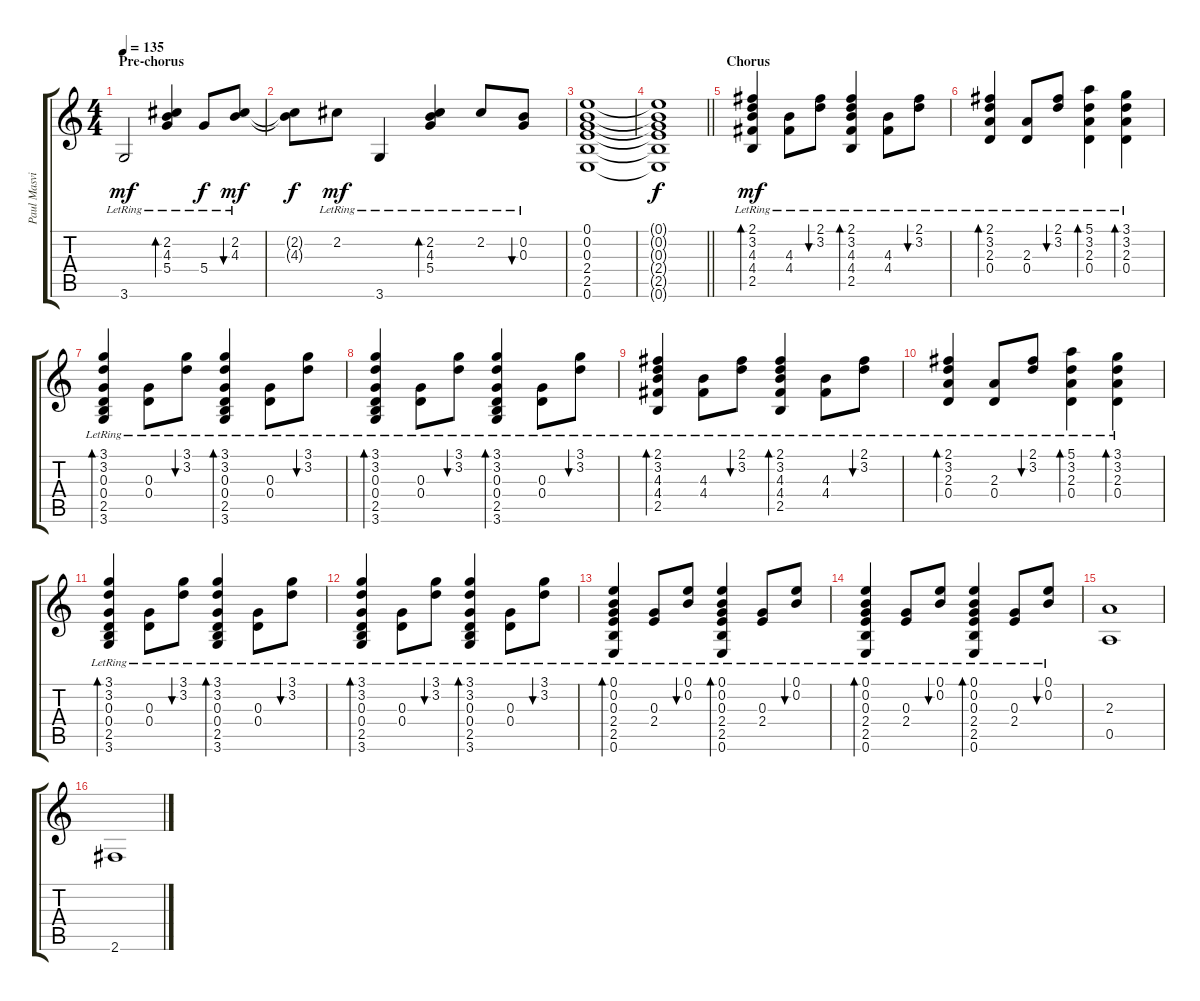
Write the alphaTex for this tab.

\track ("Paul Masvidal" "Paul Masvi") {instrument acousticguitarsteel}
\staff {score tabs}
\tuning (E4 B3 G3 D3 A2 E2) {hide}
\ts (4 4)
\section ("" "Pre-chorus")
\tempo 135
\clef g2
\ks c
3.6{lr}.2{dy mf} (2.2{lr} 4.3{lr} 5.4{lr}).4{bd 120} 5.4{lr}.8{dy f} (2.2{lr} 4.3{lr}).8{bu 120 dy mf} |
(2.2{t} 4.3{t}).8{dy f} 2.2{lr}.8{dy mf} 3.6{lr}.4 (2.2{lr} 4.3{lr} 5.4{lr}).4{bd 120} 2.2{lr}.8 (0.2{lr} 0.3{lr}).8{bu 120} |
(0.1 0.2 0.3 2.4 2.5 0.6).1 |
\barLineRight lightlight
(0.1{t} 0.2{t} 0.3{t} 2.4{t} 2.5{t} 0.6{t}).1{dy f} |
\section ("" "Chorus")
(2.1{lr} 3.2{lr} 4.3{lr} 4.4{lr} 2.5{lr}).4{bd 60 dy mf} (4.3{lr} 4.4{lr}).8 (2.1{lr} 3.2{lr}).8{bu 120} (2.1{lr} 3.2{lr} 4.3{lr} 4.4{lr} 2.5{lr}).4{bd 120} (4.3{lr} 4.4{lr}).8 (2.1{lr} 3.2{lr}).8{bu 120} |
(2.1{lr} 3.2{lr} 2.3{lr} 0.4{lr}).4{bd 60} (2.3{lr} 0.4{lr}).8 (2.1{lr} 3.2{lr}).8{bu 60} (5.1{lr} 3.2{lr} 2.3{lr} 0.4{lr}).4{bd 60} (3.1{lr} 3.2{lr} 2.3{lr} 0.4{lr}).4{bd 60} |
(3.1{lr} 3.2{lr} 0.3{lr} 0.4{lr} 2.5{lr} 3.6{lr}).4{bd 60} (0.3{lr} 0.4{lr}).8 (3.1{lr} 3.2{lr}).8{bu 60} (3.1{lr} 3.2{lr} 0.3{lr} 0.4{lr} 2.5{lr} 3.6{lr}).4{bd 120} (0.3{lr} 0.4{lr}).8 (3.1{lr} 3.2{lr}).8{bu 60} |
(3.1{lr} 3.2{lr} 0.3{lr} 0.4{lr} 2.5{lr} 3.6{lr}).4{bd 60} (0.3{lr} 0.4{lr}).8 (3.1{lr} 3.2{lr}).8{bu 60} (3.1{lr} 3.2{lr} 0.3{lr} 0.4{lr} 2.5{lr} 3.6{lr}).4{bd 120} (0.3{lr} 0.4{lr}).8 (3.1{lr} 3.2{lr}).8{bu 60} |
(2.1{lr} 3.2{lr} 4.3{lr} 4.4{lr} 2.5{lr}).4{bd 60} (4.3{lr} 4.4{lr}).8 (2.1{lr} 3.2{lr}).8{bu 120} (2.1{lr} 3.2{lr} 4.3{lr} 4.4{lr} 2.5{lr}).4{bd 120} (4.3{lr} 4.4{lr}).8 (2.1{lr} 3.2{lr}).8{bu 120} |
(2.1{lr} 3.2{lr} 2.3{lr} 0.4{lr}).4{bd 60} (2.3{lr} 0.4{lr}).8 (2.1{lr} 3.2{lr}).8{bu 60} (5.1{lr} 3.2{lr} 2.3{lr} 0.4{lr}).4{bd 60} (3.1{lr} 3.2{lr} 2.3{lr} 0.4{lr}).4{bd 60} |
(3.1{lr} 3.2{lr} 0.3{lr} 0.4{lr} 2.5{lr} 3.6{lr}).4{bd 60} (0.3{lr} 0.4{lr}).8 (3.1{lr} 3.2{lr}).8{bu 60} (3.1{lr} 3.2{lr} 0.3{lr} 0.4{lr} 2.5{lr} 3.6{lr}).4{bd 120} (0.3{lr} 0.4{lr}).8 (3.1{lr} 3.2{lr}).8{bu 60} |
(3.1{lr} 3.2{lr} 0.3{lr} 0.4{lr} 2.5{lr} 3.6{lr}).4{bd 60} (0.3{lr} 0.4{lr}).8 (3.1{lr} 3.2{lr}).8{bu 60} (3.1{lr} 3.2{lr} 0.3{lr} 0.4{lr} 2.5{lr} 3.6{lr}).4{bd 120} (0.3{lr} 0.4{lr}).8 (3.1{lr} 3.2{lr}).8{bu 60} |
(0.1{lr} 0.2{lr} 0.3{lr} 2.4{lr} 2.5{lr} 0.6{lr}).4{bd 60} (0.3{lr} 2.4{lr}).8 (0.1{lr} 0.2{lr}).8{bu 60} (0.1{lr} 0.2{lr} 0.3{lr} 2.4{lr} 2.5{lr} 0.6{lr}).4{bd 120} (0.3{lr} 2.4{lr}).8 (0.1{lr} 0.2{lr}).8{bu 60} |
(0.1{lr} 0.2{lr} 0.3{lr} 2.4{lr} 2.5{lr} 0.6{lr}).4{bd 60} (0.3{lr} 2.4{lr}).8 (0.1{lr} 0.2{lr}).8{bu 60} (0.1{lr} 0.2{lr} 0.3{lr} 2.4{lr} 2.5{lr} 0.6{lr}).4{bd 120} (0.3{lr} 2.4{lr}).8 (0.1{lr} 0.2{lr}).8{bu 60} |
(2.3 0.5).1 |
2.6.1
